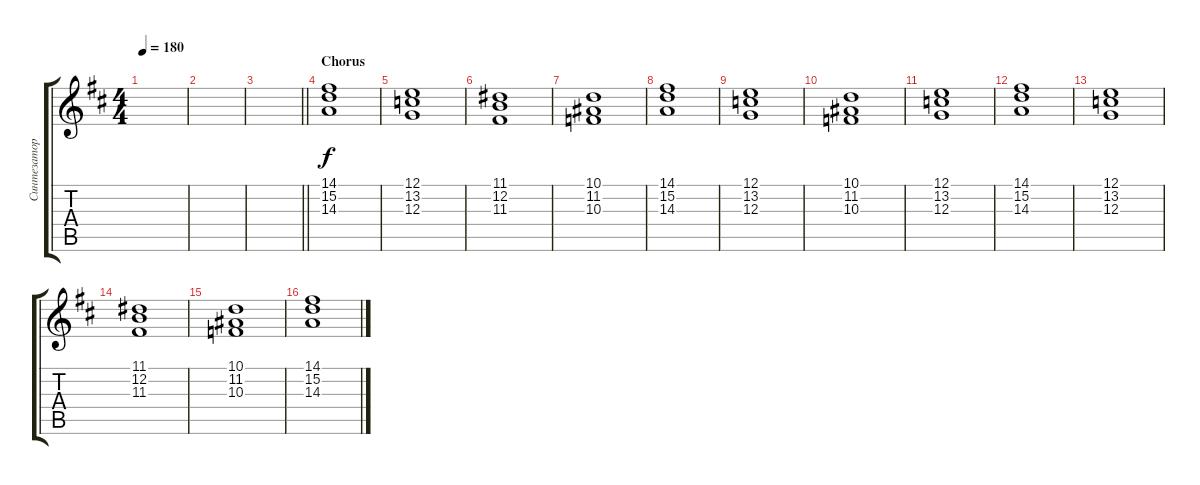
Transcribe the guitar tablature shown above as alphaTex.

\track ("Синтезатор" "Синтезатор") {instrument stringensemble1}
\staff {score tabs}
\tuning (E4 B3 G3 D3 A2 E2) {hide}
\ts (4 4)
\tempo 180
\clef g2
\ks bminor
|
|
\barLineRight lightlight
|
\section ("" "Chorus")
(14.1 15.2 14.3).1 |
(12.1 13.2 12.3).1 |
(11.1 12.2 11.3).1 |
(10.1 11.2 10.3).1 |
(14.1 15.2 14.3).1 |
(12.1 13.2 12.3).1 |
(10.1 11.2 10.3).1 |
(12.1 13.2 12.3).1 |
(14.1 15.2 14.3).1 |
(12.1 13.2 12.3).1 |
(11.1 12.2 11.3).1 |
(10.1 11.2 10.3).1 |
(14.1 15.2 14.3).1
